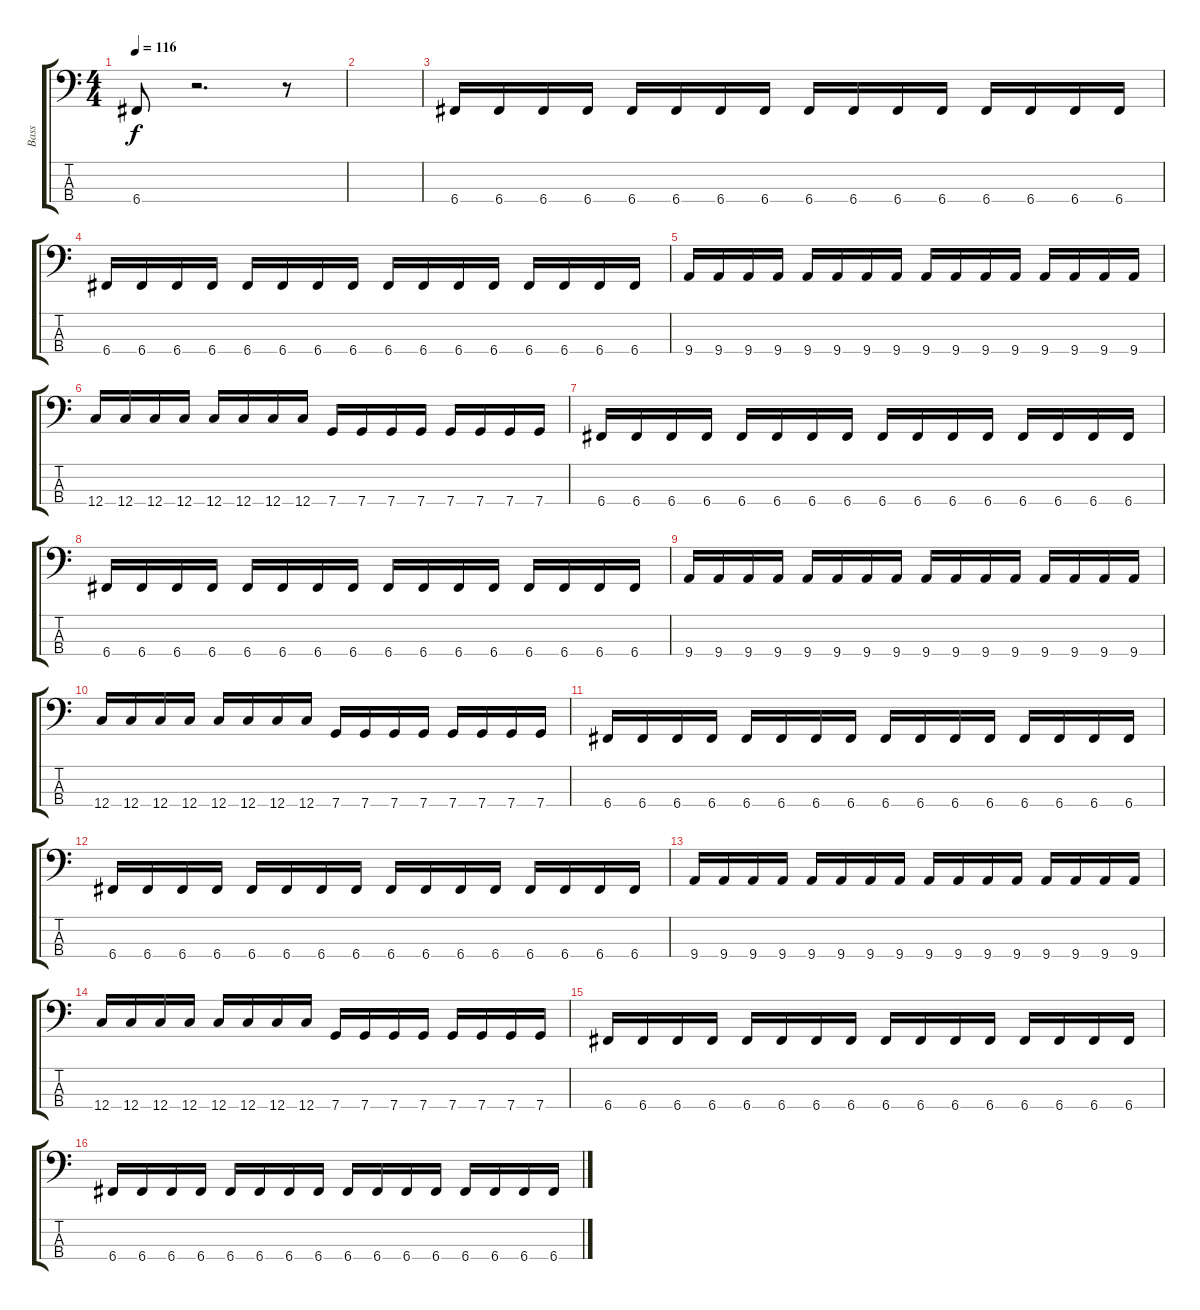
\track ("Bass" "Bass") {instrument electricbasspick}
\staff {score tabs}
\tuning (F2 C2 G1 C1) {hide}
\ts (4 4)
\tempo 116
\clef f4
\ks c
6.4.8{dy f} r.2{d} r.8 |
|
6.4.16 6.4.16 6.4.16 6.4.16 6.4.16 6.4.16 6.4.16 6.4.16 6.4.16 6.4.16 6.4.16 6.4.16 6.4.16 6.4.16 6.4.16 6.4.16 |
6.4.16 6.4.16 6.4.16 6.4.16 6.4.16 6.4.16 6.4.16 6.4.16 6.4.16 6.4.16 6.4.16 6.4.16 6.4.16 6.4.16 6.4.16 6.4.16 |
9.4.16 9.4.16 9.4.16 9.4.16 9.4.16 9.4.16 9.4.16 9.4.16 9.4.16 9.4.16 9.4.16 9.4.16 9.4.16 9.4.16 9.4.16 9.4.16 |
12.4.16 12.4.16 12.4.16 12.4.16 12.4.16 12.4.16 12.4.16 12.4.16 7.4.16 7.4.16 7.4.16 7.4.16 7.4.16 7.4.16 7.4.16 7.4.16 |
6.4.16 6.4.16 6.4.16 6.4.16 6.4.16 6.4.16 6.4.16 6.4.16 6.4.16 6.4.16 6.4.16 6.4.16 6.4.16 6.4.16 6.4.16 6.4.16 |
6.4.16 6.4.16 6.4.16 6.4.16 6.4.16 6.4.16 6.4.16 6.4.16 6.4.16 6.4.16 6.4.16 6.4.16 6.4.16 6.4.16 6.4.16 6.4.16 |
9.4.16 9.4.16 9.4.16 9.4.16 9.4.16 9.4.16 9.4.16 9.4.16 9.4.16 9.4.16 9.4.16 9.4.16 9.4.16 9.4.16 9.4.16 9.4.16 |
12.4.16 12.4.16 12.4.16 12.4.16 12.4.16 12.4.16 12.4.16 12.4.16 7.4.16 7.4.16 7.4.16 7.4.16 7.4.16 7.4.16 7.4.16 7.4.16 |
6.4.16 6.4.16 6.4.16 6.4.16 6.4.16 6.4.16 6.4.16 6.4.16 6.4.16 6.4.16 6.4.16 6.4.16 6.4.16 6.4.16 6.4.16 6.4.16 |
6.4.16 6.4.16 6.4.16 6.4.16 6.4.16 6.4.16 6.4.16 6.4.16 6.4.16 6.4.16 6.4.16 6.4.16 6.4.16 6.4.16 6.4.16 6.4.16 |
9.4.16 9.4.16 9.4.16 9.4.16 9.4.16 9.4.16 9.4.16 9.4.16 9.4.16 9.4.16 9.4.16 9.4.16 9.4.16 9.4.16 9.4.16 9.4.16 |
12.4.16 12.4.16 12.4.16 12.4.16 12.4.16 12.4.16 12.4.16 12.4.16 7.4.16 7.4.16 7.4.16 7.4.16 7.4.16 7.4.16 7.4.16 7.4.16 |
6.4.16 6.4.16 6.4.16 6.4.16 6.4.16 6.4.16 6.4.16 6.4.16 6.4.16 6.4.16 6.4.16 6.4.16 6.4.16 6.4.16 6.4.16 6.4.16 |
6.4.16 6.4.16 6.4.16 6.4.16 6.4.16 6.4.16 6.4.16 6.4.16 6.4.16 6.4.16 6.4.16 6.4.16 6.4.16 6.4.16 6.4.16 6.4.16
